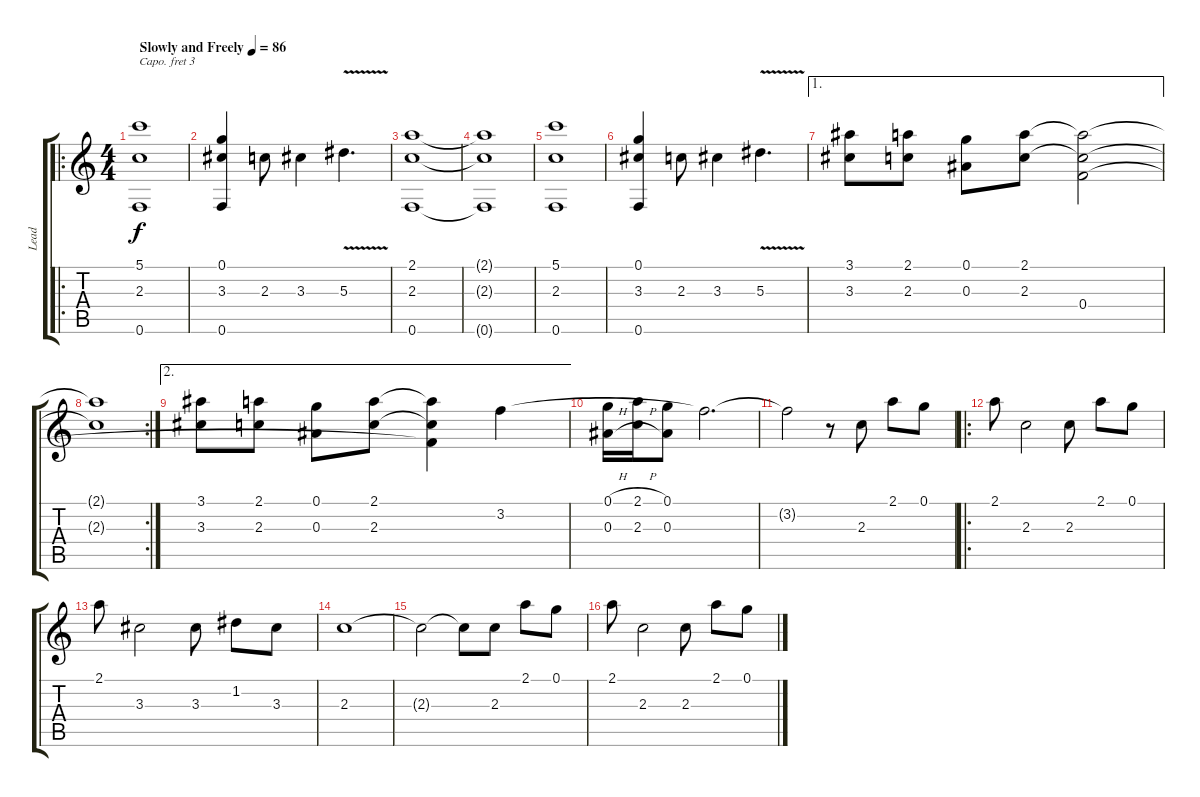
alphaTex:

\track ("Lead" "Lead") {instrument acousticguitarnylon}
\staff {score tabs}
\capo 3
\tuning (E4 B3 G3 D3 A2 D2) {hide}
\ro
\ts (4 4)
\tempo (86 "Slowly and Freely")
\clef g2
\ks c
(5.1 2.3 0.6).1{dy f instrument acousticguitarnylon} |
(0.1 3.3 0.6).4 2.3.8 3.3.4 5.3{v}.4{d} |
(2.1 2.3 0.6).1 |
(2.1{t} 2.3{t} 0.6{t}).1 |
(5.1 2.3 0.6).1 |
(0.1 3.3 0.6).4 2.3.8 3.3.4 5.3{v}.4{d} |
\ae 1
(3.1 3.3).8 (2.1 2.3).8 (0.1 0.3).8 (2.1 2.3).8 (2.1{t} 2.3{t} 0.4).2 |
\rc 2
(2.1{t} 2.3{t}).1 |
\ae 2
(3.1 3.3).8 (2.1 2.3).8 (0.1 0.3).8 (2.1 2.3).8 (2.1{t} 2.3{t} 0.4{t}).4 3.2.4 |
(0.1{h} 0.3{h}).16 (2.1{h} 2.3{h}).16 (0.1 0.3).8 3.2{t}.2{d} |
3.2{t}.2 r.8 2.3.8 2.1.8 0.1.8 |
\ro
2.1.8 2.3.2 2.3.8 2.1.8 0.1.8 |
2.1.8 3.3.2 3.3.8 1.2.8 3.3.8 |
2.3.1 |
2.3{t}.2 2.3{t}.8 2.3.8 2.1.8 0.1.8 |
2.1.8 2.3.2 2.3.8 2.1.8 0.1.8
